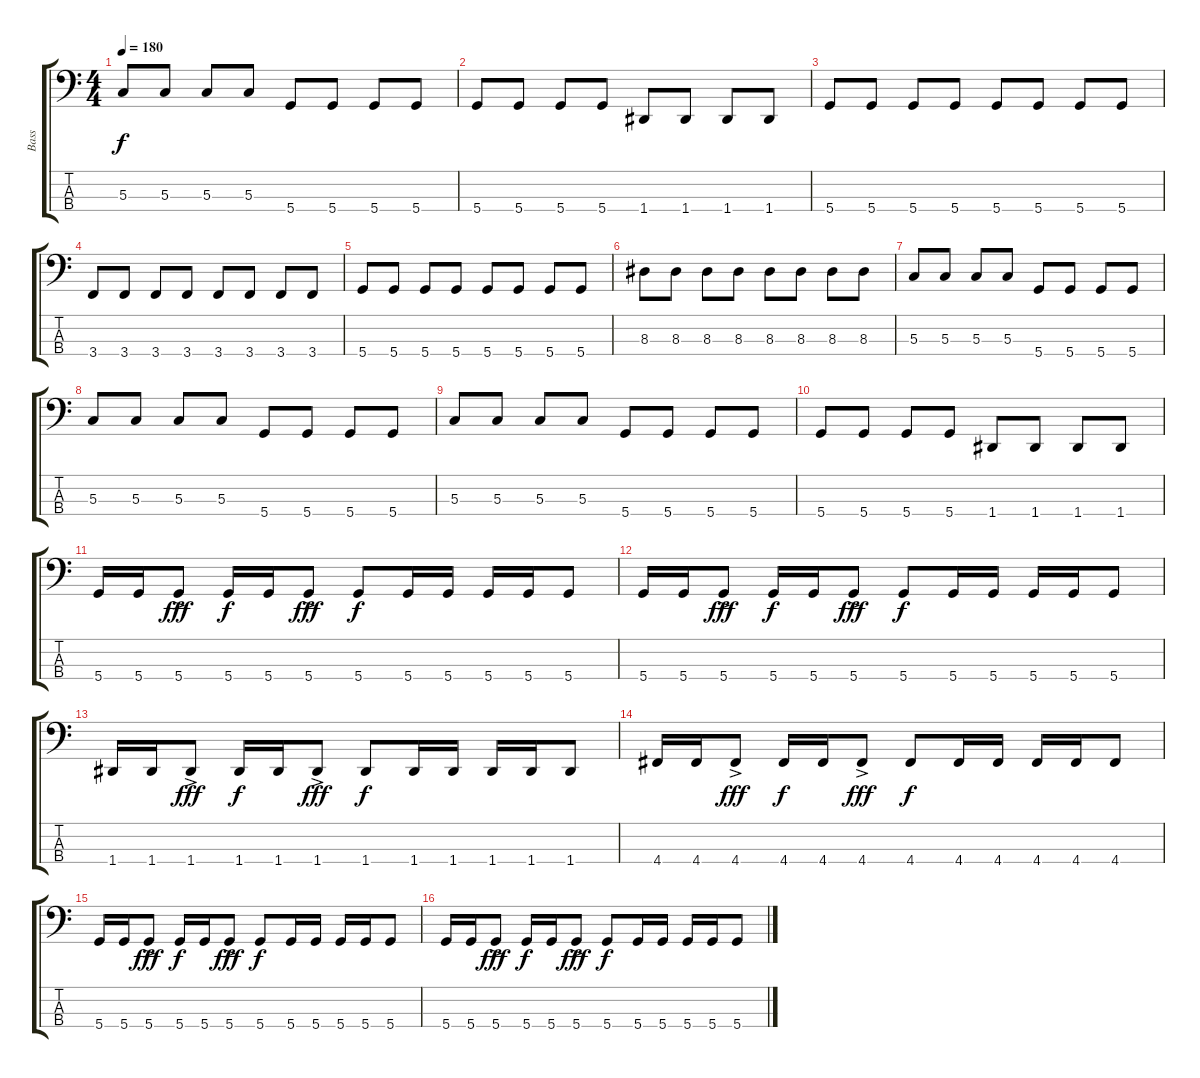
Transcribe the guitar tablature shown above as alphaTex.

\track ("Bass" "Bass") {instrument electricbasspick}
\staff {score tabs}
\tuning (F2 C2 G1 D1) {hide}
\ts (4 4)
\tempo 180
\clef f4
\ks c
5.3.8{dy f} 5.3.8 5.3.8 5.3.8 5.4.8 5.4.8 5.4.8 5.4.8 |
5.4.8 5.4.8 5.4.8 5.4.8 1.4.8 1.4.8 1.4.8 1.4.8 |
5.4.8 5.4.8 5.4.8 5.4.8 5.4.8 5.4.8 5.4.8 5.4.8 |
3.4.8 3.4.8 3.4.8 3.4.8 3.4.8 3.4.8 3.4.8 3.4.8 |
5.4.8 5.4.8 5.4.8 5.4.8 5.4.8 5.4.8 5.4.8 5.4.8 |
8.3.8 8.3.8 8.3.8 8.3.8 8.3.8 8.3.8 8.3.8 8.3.8 |
5.3.8 5.3.8 5.3.8 5.3.8 5.4.8 5.4.8 5.4.8 5.4.8 |
5.3.8 5.3.8 5.3.8 5.3.8 5.4.8 5.4.8 5.4.8 5.4.8 |
5.3.8 5.3.8 5.3.8 5.3.8 5.4.8 5.4.8 5.4.8 5.4.8 |
5.4.8 5.4.8 5.4.8 5.4.8 1.4.8 1.4.8 1.4.8 1.4.8 |
5.4.16 5.4.16 5.4{ac}.8{dy fff} 5.4.16{dy f} 5.4.16 5.4{ac}.8{dy fff} 5.4.8{dy f} 5.4.16 5.4.16 5.4.16 5.4.16 5.4.8 |
5.4.16 5.4.16 5.4{ac}.8{dy fff} 5.4.16{dy f} 5.4.16 5.4{ac}.8{dy fff} 5.4.8{dy f} 5.4.16 5.4.16 5.4.16 5.4.16 5.4.8 |
1.4.16 1.4.16 1.4{ac}.8{dy fff} 1.4.16{dy f} 1.4.16 1.4{ac}.8{dy fff} 1.4.8{dy f} 1.4.16 1.4.16 1.4.16 1.4.16 1.4.8 |
4.4.16 4.4.16 4.4{ac}.8{dy fff} 4.4.16{dy f} 4.4.16 4.4{ac}.8{dy fff} 4.4.8{dy f} 4.4.16 4.4.16 4.4.16 4.4.16 4.4.8 |
5.4.16 5.4.16 5.4{ac}.8{dy fff} 5.4.16{dy f} 5.4.16 5.4{ac}.8{dy fff} 5.4.8{dy f} 5.4.16 5.4.16 5.4.16 5.4.16 5.4.8 |
5.4.16 5.4.16 5.4{ac}.8{dy fff} 5.4.16{dy f} 5.4.16 5.4{ac}.8{dy fff} 5.4.8{dy f} 5.4.16 5.4.16 5.4.16 5.4.16 5.4.8
